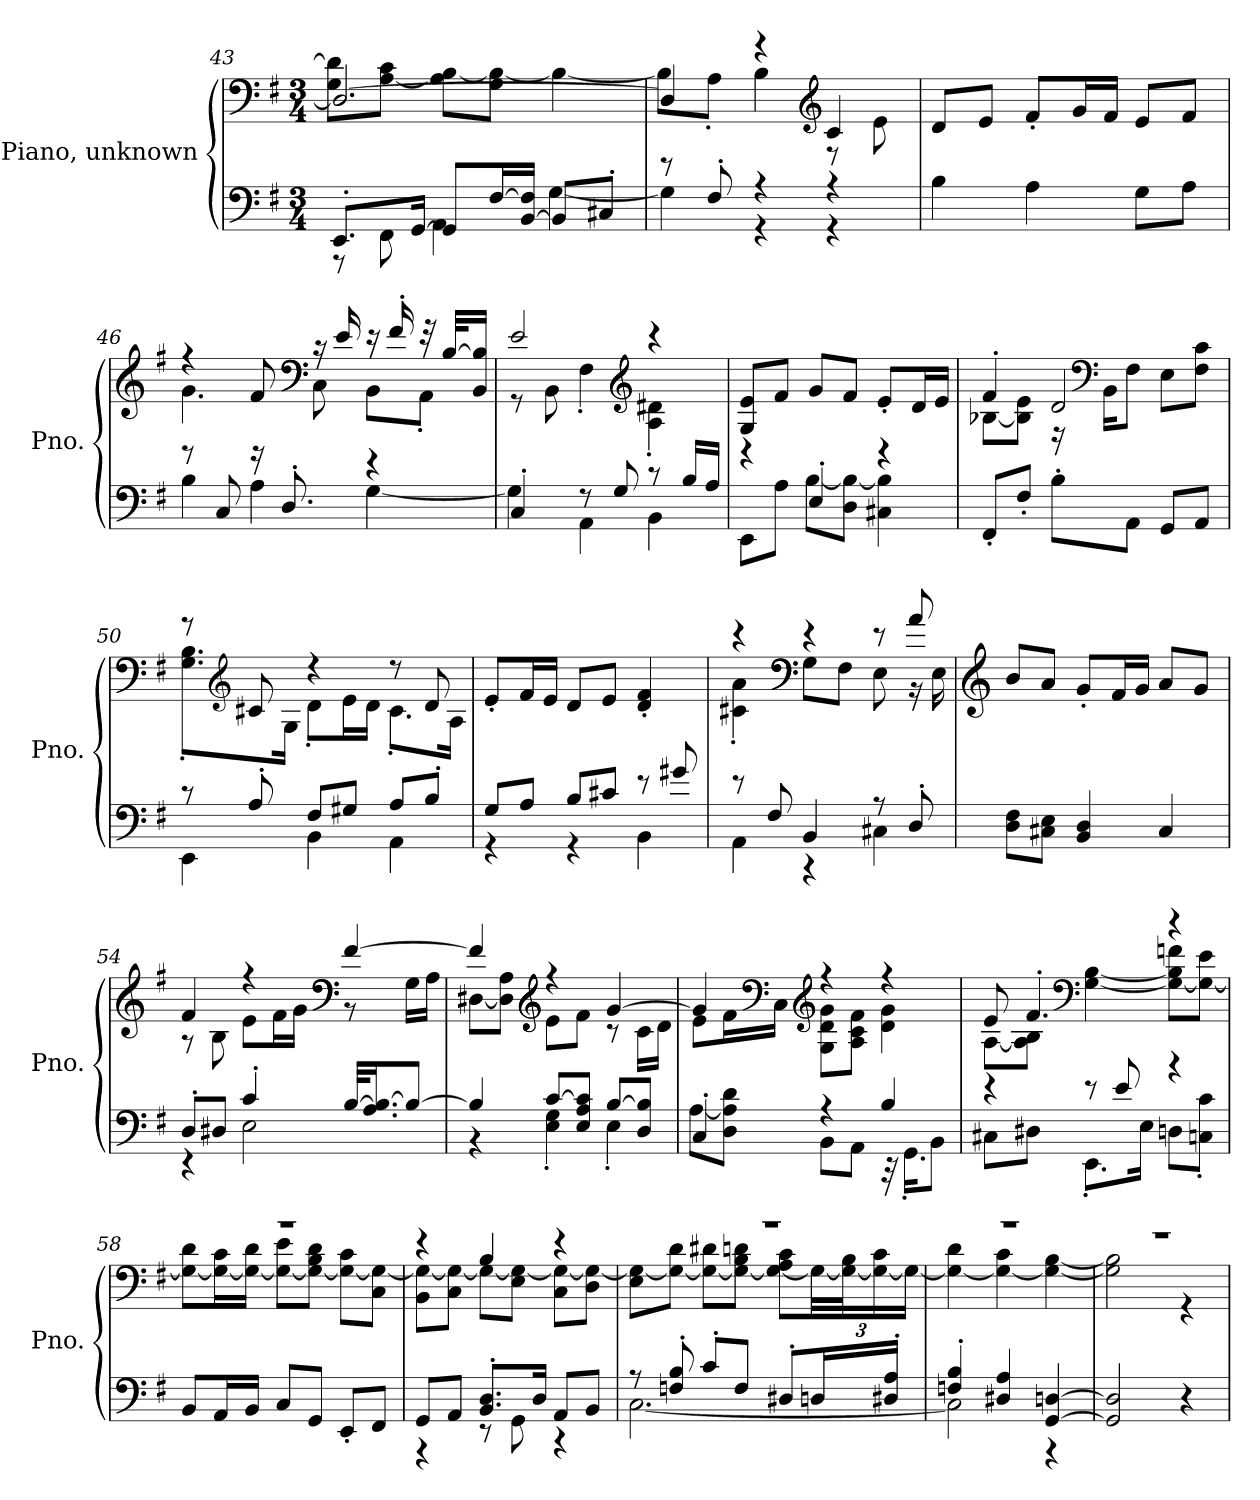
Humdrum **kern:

**kern	**kern
*part1	*part1
*staff2	*staff1
*I"Piano, unknown	*
*I'Pno.	*
*clefF4	*clefF4
*k[f#]	*k[f#]
*M3/4	*M3/4
=43	=43
*^	*^
8.EE'/L	8r	2.D/_	8G\ 8d\]L
.	8FF#\	.	[8A\ 8c\J
[16GG/Jk	.	.	.
8GG/L]	4AA\	.	8A\] [8B\L
[16F#/L	.	.	8G\ 8B\_J
[16BB/ 16F#/]JJ	.	.	.
8BB/L]	[4G\	.	4B\_
8C#X'/J	.	.	.
=44	=44	=44	=44
8r	4G\]	4D/]	8B\L]
8F#'/	.	.	8A'\J
4r	4r	4r	4B\
*	*	*clefG2	*
4r	4r	4c/	8r
.	.	.	8e\
*v	*v	*	*
*	*v	*v
=45	=45
4B\	8d/L
.	8e/J
4A\	8f#'/L
.	16g/L
.	16f#/JJ
8G\L	8e/L
8A\J	8f#/J
!!LO:LB:g=z
=46	=46
*^	*^
8r	4B\	4r	4.g\
8C/	.	.	.
16r	4A\	8f#/	.
8.D'/	.	.	.
*	*	*clefF4	*
.	.	16r	8C\
.	.	16e/	.
4r	[4G\	16r	8BB\L
.	.	16f#'/	.
.	.	32r	8AA'\J
.	.	[32B/KLL	.
.	.	16BB/ 16B/]JJ	.
=47	=47	=47	=47
4C'/	4G\]	2e/	8r
.	.	.	8BB\
8r	4AA\	.	4F#'\
8G/	.	.	.
*	*	*clefG2	*
8r	4BB\	4r	4A\' 4d#X\'
16B/LL	.	.	.
16A/JJ	.	.	.
*	*	*v	*v
=48	=48	=48
4r	8EE\L	8G/ 8e/L
.	8A\J	8f#/J
4E'/	[8B\L	8g/L
.	8D\ 8B\_J	8f#/J
4r	4C#X\ 4B\]	8e'/L
.	.	16d/L
.	.	16e/JJ
*v	*v	*
=49	=49
*	*^
8FF#'/L	4f#'/	[8B-X\L
8F#'/J	.	8B-\] 8e\J
8B'\L	2d/	16r
*	*clefF4	*
.	.	16BB\KL
8AA\J	.	8F#\J
8GG/L	.	8E\L
8AA/J	.	8F#\ 8c\J
!!LO:LB:g=z	!!
=50	=50	=50
*^	*	*
8r	4EE\	8r	8.G\' 8.B\'L
*	*	*clefG2	*
8A'/	.	8c#X/	.
.	.	.	16G\Jk
8F#/L	4BB\	4r	8d'\L
8G#X/J	.	.	16e\L
.	.	.	16d\JJ
8A/L	4AA\	8r	8.c#'\L
8B'/J	.	8d/	.
.	.	.	16A\Jk
*	*	*v	*v
=51	=51	=51
8G/L	4r	8e'/L
8A/J	.	16f#/L
.	.	16e/JJ
8B/L	4r	8d/L
8c#X/J	.	8e/J
8r	4BB\	4d/' 4f#/'
8g#X/	.	.
=52	=52	=52
*	*	*^
8r	4AA\	4r	4c#X\' 4a\'
8F#/	.	.	.
*	*	*clefF4	*
4BB/	4r	4r	8G\L
.	.	.	8F#\J
8r	4C#X\	8r	8E\
8D'/	.	8a/	16r
.	.	.	16E\
*v	*v	*	*
*	*v	*v
=53	=53
*	*clefG2
8D\ 8F#\L	8b/L
8C#X\ 8E\J	8a/J
4BB/ 4D/	8g'/L
.	16f#/L
.	16g/JJ
4C#/	8a/L
.	8g/J
!!LO:LB:g=z
=54	=54
*^	*^
8D'/L	4r	4f#/	8r
8D#X/J	.	.	8B\
4c'/	2E\	4r	8e\L
.	.	.	16f#\L
.	.	.	16g\JJ
*	*	*clefF4	*
[32B/KLL	.	[4f#/	8r
16.A/ 16.B/_J	.	.	.
8B/J_	.	.	16G\LL
.	.	.	16A\JJ
=55	=55	=55	=55
4B/]	4r	4f#/]	[8D#X\L
.	.	.	8D#\] 8A\J
*	*	*clefG2	*
[8c/L	4E\' 4G\'	4r	8e\L
8E/ 8A/ 8c/]J	.	.	8f#\J
[8B/L	4E'\	[4g/	8r
8D/ 8B/]J	.	.	16c\LL
.	.	.	16d\JJ
=56	=56	=56	=56
4C'/	[8A\L	4g/]	8e\L
.	8D\ 8A\] 8d\J	.	16f#\L
*	*	*clefF4	*
.	.	.	16C\JJ
*	*	*clefG2	*
4r	8BB\L	4r	8G\ 8d\ 8g\L
.	8AA\J	.	8A\ 8c\ 8f#\J
4B/	32r	4r	4d\ 4g\
.	16.GG'\KL	.	.
.	8BB\J	.	.
!!LO:LB:g=z	!!
=57	=57	=57	=57
4r	8C#X\L	8e/	[8A\L
.	8D#X\J	4.f#'/	8A\] 8B\J
*	*	*clefF4	*
8r	8.EE'\L	.	[4G\ [4B\
8e/	.	.	.
.	16E\Jk	.	.
4r	8Dn\L	4r	8G\_ 8B\] 8fn\L
.	8Cn\' 8c\'J	.	8G\_ 8e\J
*v	*v	*	*
=58	=58	=58
8BB/L	2.r	8G\_ 8d\L
16AA/L	.	16G\_ 16c\L
16BB/JJ	.	16G\_ 16d\JJ
8C/L	.	8G\_ 8e\L
8GG/J	.	8G\_ 8B\ 8d\J
8EE'/L	.	8G\_ 8c\L
8FF#/J	.	8C\ 8G\_J
=59	=59	=59
*^	*	*
8GG/L	4r	4r	8BB\ 8G\_L
8AA/J	.	.	8C\ 8G\_J
8.BB/' 8.D/'L	8r	4B/	8G\L_
.	8GG\	.	8E\ 8G\_J
16D/Jk	.	.	.
8AA/L	4r	4r	8C\ 8G\_L
8BB/J	.	.	8D\ 8G\_J
!!LO:LB:g=z	!!
=60	=60	=60	=60
8r	[2.C\	2.r	8E\ 8G\_L
8Fn/' 8B/'	.	.	8G\_ 8d\J
8c'/L	.	.	8G\_ 8d#X\L
8F/J	.	.	8G\_ 8B\ 8dn\J
8D#X'/L	.	.	8G\_ 8A\ 8c\L
*	*	*	*Xbrackettup
16Dn/L	.	.	48G\LL_
.	.	.	48G\_ 48B\J
.	.	.	24G\_ 24c\
16D#X/' 16A/'JJ	.	.	.
.	.	.	24G\JJ_
=61	=61	=61	=61
4Fn/' 4B/'	2C\]	2.r	4G\_ 4d\
4D#X/ 4A/	.	.	4G\_ 4c\
[4GG/ [4Dn/	4r	.	4G\_ [4B\
*v	*v	*	*
=62	=62	=62
2GG/] 2D/]	2.r	2G\] 2B\]
4r	.	4r
*	*v	*v
=	=
*-	*-
